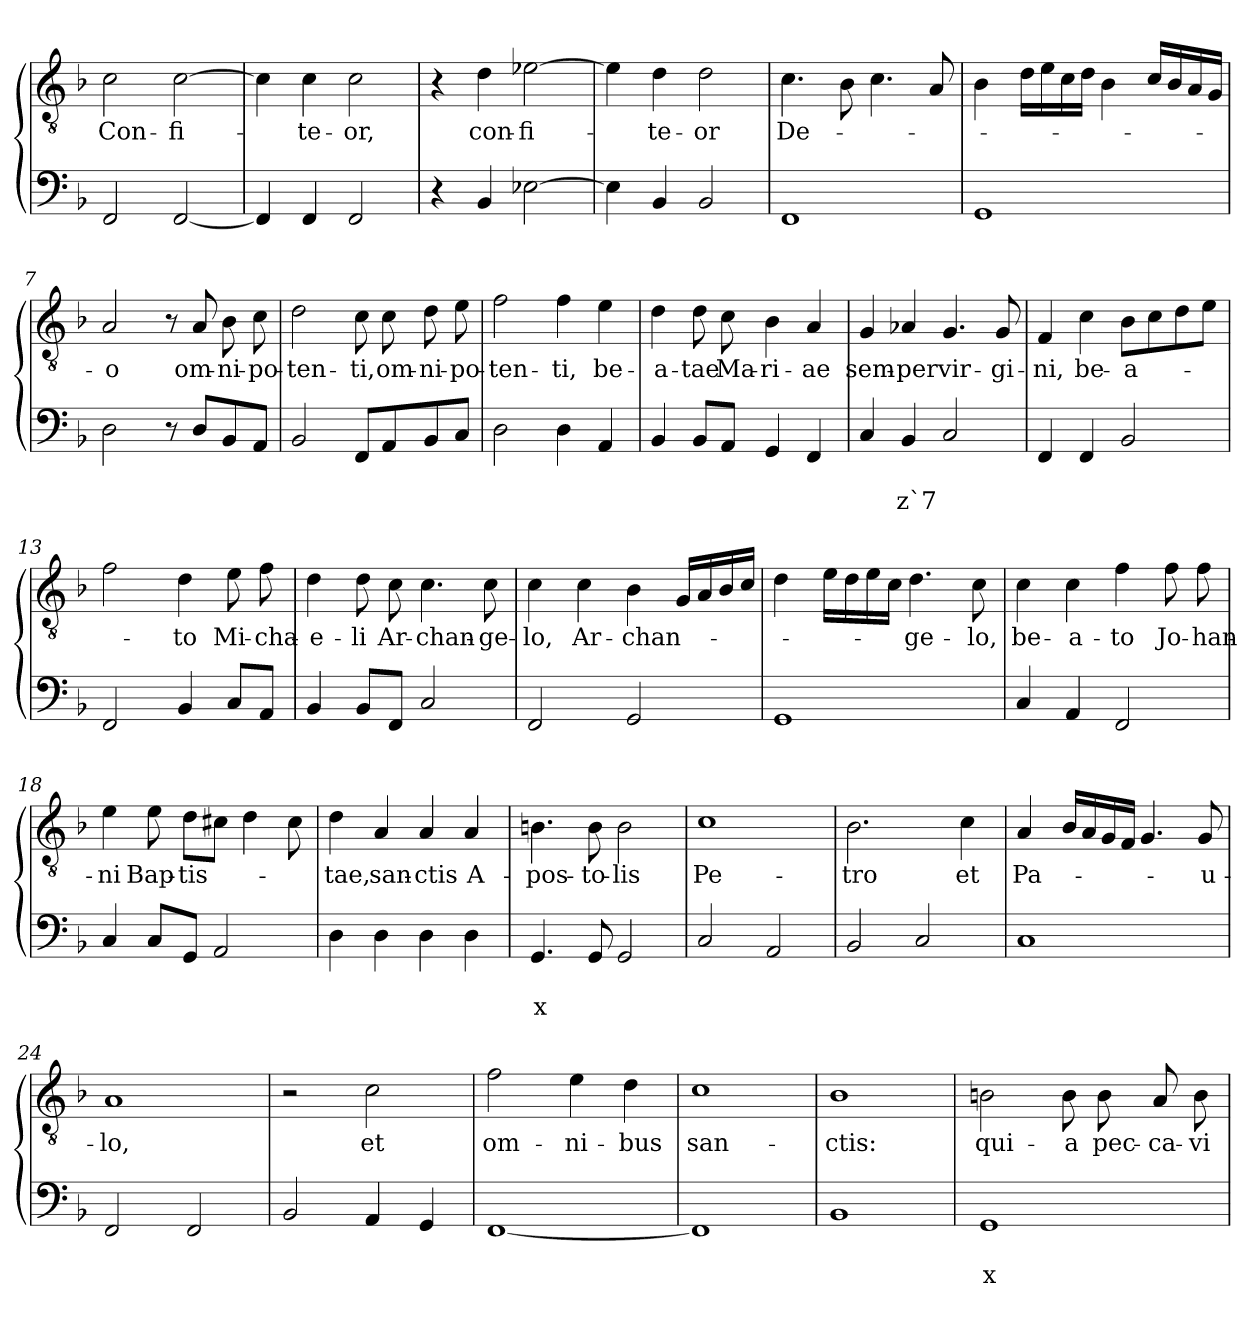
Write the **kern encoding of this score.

**kern	**text	**text	**kern	**text
*part2	*part2	*part2	*part1	*part1
*staff2	*staff2	*staff2	*staff1	*staff1
*clefF4	*	*	*clefGv2	*
*k[b-]	*	*	*k[b-]	*
*F:	*	*	*F:	*
=1	=1	=1	=1	=1
!	!	!	!	!LO:LY:b
2FF/	.	.	2c\	Con-
!	!	!	!	!LO:LY:b
[2FF/	.	.	[2c\	-fi-
=2	=2	=2	=2	=2
4FF/]	.	.	4c\]	.
!	!	!	!	!LO:LY:b
4FF/	.	.	4c\	-te-
!	!	!	!	!LO:LY:b
2FF/	.	.	2c\	-or,
=3	=3	=3	=3	=3
4r	.	.	4r	.
!	!	!	!	!LO:LY:b
4BB-/	.	.	4d\	con-
!	!	!	!	!LO:LY:b
[2E-X\	.	.	[2e-X\	-fi-
=4	=4	=4	=4	=4
4E-\]	.	.	4e-\]	.
!	!	!	!	!LO:LY:b
4BB-/	.	.	4d\	-te-
!	!	!	!	!LO:LY:b
2BB-/	.	.	2d\	-or
=5	=5	=5	=5	=5
!	!	!	!	!LO:LY:b
1FF	.	.	4.c\	De-
.	.	.	8B-\	.
.	.	.	4.c\	.
.	.	.	8A/	.
!!LO:LB:g=z
=6	=6	=6	=6	=6
1GG	.	.	4B-\	.
.	.	.	16d\LL	.
.	.	.	16e\	.
.	.	.	16c\	.
.	.	.	16d\JJ	.
.	.	.	4B-\	.
.	.	.	16c/LL	.
.	.	.	16B-/	.
.	.	.	16A/	.
.	.	.	16G/JJ	.
=7	=7	=7	=7	=7
!	!	!	!	!LO:LY:b
2D\	.	.	2A/	-o
8r	.	.	8r	.
!	!	!	!	!LO:LY:b
8D/L	.	.	8A/	om-
!	!	!	!	!LO:LY:b
8BB-/	.	.	8B-\	-ni-
!	!	!	!	!LO:LY:b
8AA/J	.	.	8c\	-po-
=8	=8	=8	=8	=8
!	!	!	!	!LO:LY:b
2BB-/	.	.	2d\	-ten-
!	!	!	!	!LO:LY:b
8FF/L	.	.	8c\	-ti,
!	!	!	!	!LO:LY:b
8AA/	.	.	8c\	om-
!	!	!	!	!LO:LY:b
8BB-/	.	.	8d\	-ni-
!	!	!	!	!LO:LY:b
8C/J	.	.	8e\	-po-
=9	=9	=9	=9	=9
!	!	!	!	!LO:LY:b
2D\	.	.	2f\	-ten-
!	!	!	!	!LO:LY:b
4D\	.	.	4f\	-ti,
!	!	!	!	!LO:LY:b
4AA/	.	.	4e\	be-
=10	=10	=10	=10	=10
!	!	!	!	!LO:LY:b
4BB-/	.	.	4d\	-a-
!	!	!	!	!LO:LY:b
8BB-/L	.	.	8d\	-tae
!	!	!	!	!LO:LY:b
8AA/J	.	.	8c\	Ma-
!	!	!	!	!LO:LY:b
4GG/	.	.	4B-\	-ri-
!	!	!	!	!LO:LY:b
4FF/	.	.	4A/	-ae
!!LO:LB:g=z
=11	=11	=11	=11	=11
!	!	!	!	!LO:LY:b
4C/	.	.	4G/	sem-
!	!	!LO:LY:b	!	!LO:LY:b
4BB-/	.	z`7	4A-X/	-per
!	!	!	!	!LO:LY:b
2C/	.	.	4.G/	vir-
!	!	!	!	!LO:LY:b
.	.	.	8G/	-gi-
=12	=12	=12	=12	=12
!	!	!	!	!LO:LY:b
4FF/	.	.	4F/	-ni,
!	!	!	!	!LO:LY:b
4FF/	.	.	4c\	be-
!	!	!	!	!LO:LY:b
2BB-/	.	.	8B-\L	-a-
.	.	.	8c\	.
.	.	.	8d\	.
.	.	.	8e\J	.
=13	=13	=13	=13	=13
2FF/	.	.	2f\	.
!	!	!	!	!LO:LY:b
4BB-/	.	.	4d\	-to
!	!	!	!	!LO:LY:b
8C/L	.	.	8e\	Mi-
!	!	!	!	!LO:LY:b
8AA/J	.	.	8f\	-cha-
=14	=14	=14	=14	=14
!	!	!	!	!LO:LY:b
4BB-/	.	.	4d\	-e-
!	!	!	!	!LO:LY:b
8BB-/L	.	.	8d\	-li
!	!	!	!	!LO:LY:b
8FF/J	.	.	8c\	Ar-
!	!	!	!	!LO:LY:b
2C/	.	.	4.c\	-chan-
!	!	!	!	!LO:LY:b
.	.	.	8c\	-ge-
=15	=15	=15	=15	=15
!	!	!	!	!LO:LY:b
2FF/	.	.	4c\	-lo,
!	!	!	!	!LO:LY:b
.	.	.	4c\	Ar-
!	!	!	!	!LO:LY:b
2GG/	.	.	4B-\	-chan-
.	.	.	16G/LL	.
.	.	.	16A/	.
.	.	.	16B-/	.
.	.	.	16c/JJ	.
!!LO:LB:g=z
=16	=16	=16	=16	=16
1GG	.	.	4d\	.
.	.	.	16e\LL	.
.	.	.	16d\	.
.	.	.	16e\	.
.	.	.	16c\JJ	.
!	!	!	!	!LO:LY:b
.	.	.	4.d\	-ge-
!	!	!	!	!LO:LY:b
.	.	.	8c\	-lo,
=17	=17	=17	=17	=17
!	!	!	!	!LO:LY:b
4C/	.	.	4c\	be-
!	!	!	!	!LO:LY:b
4AA/	.	.	4c\	-a-
!	!	!	!	!LO:LY:b
2FF/	.	.	4f\	-to
!	!	!	!	!LO:LY:b
.	.	.	8f\	Jo-
!	!	!	!	!LO:LY:b
.	.	.	8f\	-han-
=18	=18	=18	=18	=18
!	!	!	!	!LO:LY:b
4C/	.	.	4e\	-ni
!	!	!	!	!LO:LY:b
8C/L	.	.	8e\	Bap-
!	!	!	!	!LO:LY:b
8GG/J	.	.	8d\L	-tis-
2AA/	.	.	8c#X\J	.
.	.	.	4d\	.
.	.	.	8c#\	.
=19	=19	=19	=19	=19
!	!	!	!	!LO:LY:b
4D\	.	.	4d\	-tae,
!	!	!	!	!LO:LY:b
4D\	.	.	4A/	san-
!	!	!	!	!LO:LY:b
4D\	.	.	4A/	-ctis
!	!	!	!	!LO:LY:b
4D\	.	.	4A/	A-
=20	=20	=20	=20	=20
!	!	!LO:LY:b	!	!LO:LY:b
4.GG/	.	x	4.Bn\	-pos-
!	!	!	!	!LO:LY:b
8GG/	.	.	8B\	-to-
!	!	!	!	!LO:LY:b
2GG/	.	.	2B\	-lis
!!LO:LB:g=z
=21	=21	=21	=21	=21
!	!	!	!	!LO:LY:b
2C/	.	.	1c	Pe-
2AA/	.	.	.	.
=22	=22	=22	=22	=22
!	!	!	!	!LO:LY:b
2BB-/	.	.	2.B-\	-tro
2C/	.	.	.	.
!	!	!	!	!LO:LY:b
.	.	.	4c\	et
=23	=23	=23	=23	=23
!	!	!	!	!LO:LY:b
1C	.	.	4A/	Pa-
.	.	.	16B-/LL	.
.	.	.	16A/	.
.	.	.	16G/	.
.	.	.	16F/JJ	.
.	.	.	4.G/	.
!	!	!	!	!LO:LY:b
.	.	.	8G/	-u-
=24	=24	=24	=24	=24
!	!	!	!	!LO:LY:b
2FF/	.	.	1A	-lo,
2FF/	.	.	.	.
=25	=25	=25	=25	=25
2BB-/	.	.	2r	.
!	!	!	!	!LO:LY:b
4AA/	.	.	2c\	et
4GG/	.	.	.	.
!!LO:PB:g=z
=26	=26	=26	=26	=26
!	!	!	!	!LO:LY:b
[1FF	.	.	2f\	om-
!	!	!	!	!LO:LY:b
.	.	.	4e\	-ni-
!	!	!	!	!LO:LY:b
.	.	.	4d\	-bus
=27	=27	=27	=27	=27
!	!	!	!	!LO:LY:b
1FF]	.	.	1c	san-
=28	=28	=28	=28	=28
!	!	!	!	!LO:LY:b
1BB-	.	.	1B-	-ctis:
=29	=29	=29	=29	=29
!	!	!LO:LY:b	!	!LO:LY:b
1GG	.	x	2Bn\	qui-
!	!	!	!	!LO:LY:b
.	.	.	8B\	-a
!	!	!	!	!LO:LY:b
.	.	.	8B\	pec-
!	!	!	!	!LO:LY:b
.	.	.	8A/	-ca-
!	!	!	!	!LO:LY:b
.	.	.	8B\	-vi
=	=	=	=	=
*-	*-	*-	*-	*-
